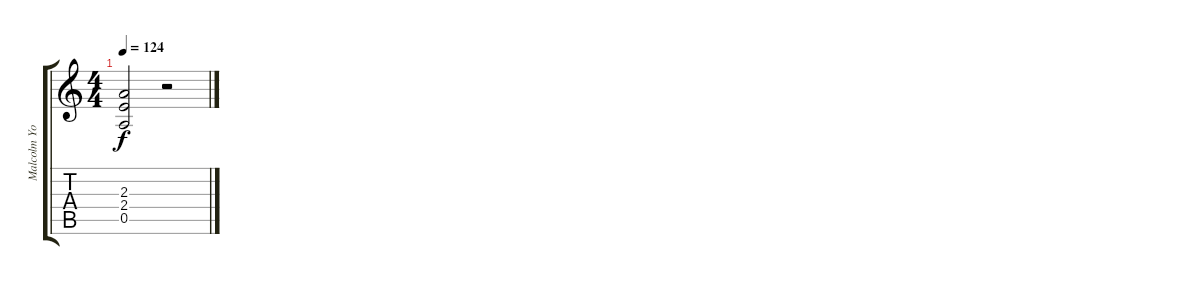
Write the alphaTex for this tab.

\track ("Malcolm Young" "Malcolm Yo") {instrument overdrivenguitar}
\staff {score tabs}
\tuning (E4 B3 G3 D3 A2 E2) {hide}
\ts (4 4)
\tempo 124
\clef g2
\ks c
(2.3 2.4 0.5).2{dy f} r.2
